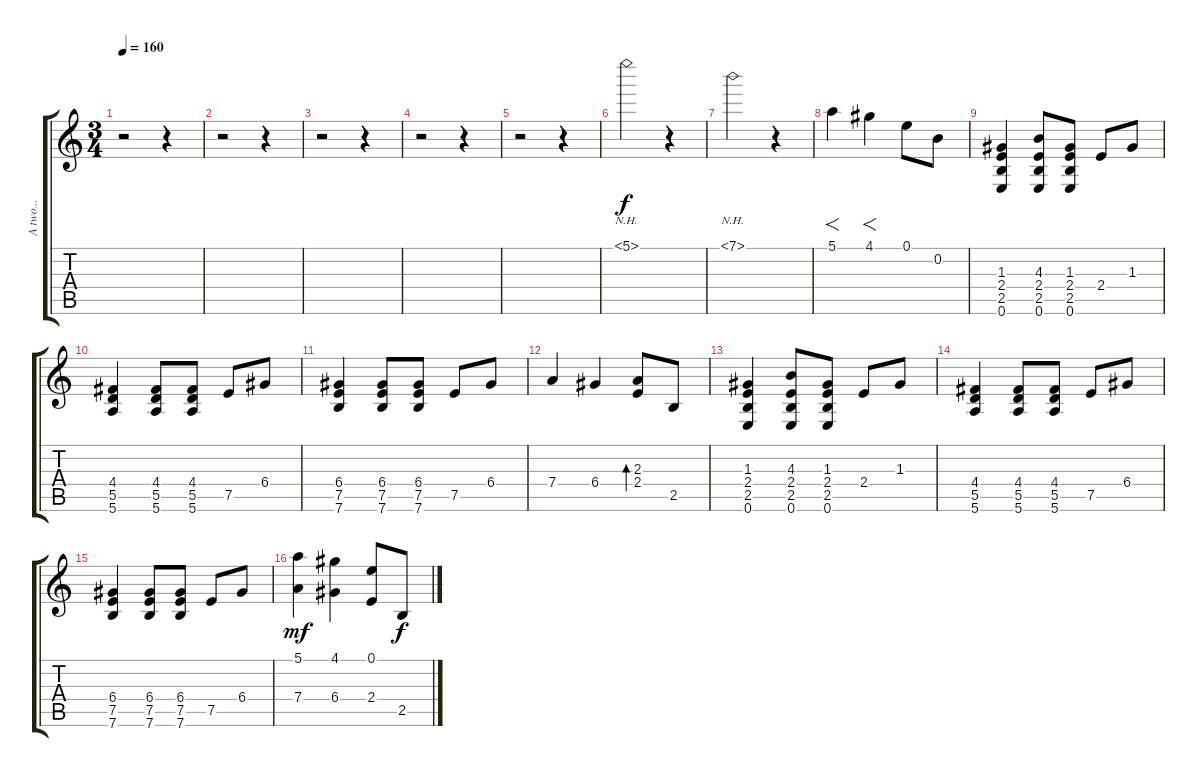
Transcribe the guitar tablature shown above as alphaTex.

\track ("A two..." "A two...") {instrument electricguitarjazz}
\staff {score tabs}
\tuning (E4 B3 G3 D3 A2 E2) {hide}
\ts (3 4)
\tempo 160
\clef g2
\ks c
r.2{dy f instrument electricguitarjazz} r.4 |
r.2 r.4 |
r.2 r.4 |
r.2 r.4 |
r.2 r.4 |
5.1{nh}.2 r.4 |
7.1{nh}.2 r.4 |
5.1.4{f} 4.1.4{f} 0.1.8 0.2.8 |
(1.3 2.4 2.5 0.6).4 (4.3 2.4 2.5 0.6).8 (1.3 2.4 2.5 0.6).8 2.4.8 1.3.8 |
(4.4 5.5 5.6).4 (4.4 5.5 5.6).8 (4.4 5.5 5.6).8 7.5.8 6.4.8 |
(6.4 7.5 7.6).4 (6.4 7.5 7.6).8 (6.4 7.5 7.6).8 7.5.8 6.4.8 |
7.4.4 6.4.4 (2.3 2.4).8{bd 240} 2.5.8 |
(1.3 2.4 2.5 0.6).4 (4.3 2.4 2.5 0.6).8 (1.3 2.4 2.5 0.6).8 2.4.8 1.3.8 |
(4.4 5.5 5.6).4 (4.4 5.5 5.6).8 (4.4 5.5 5.6).8 7.5.8 6.4.8 |
(6.4 7.5 7.6).4 (6.4 7.5 7.6).8 (6.4 7.5 7.6).8 7.5.8 6.4.8 |
(5.1 7.4).4{dy mf} (4.1 6.4).4 (0.1 2.4).8 2.5.8{dy f}
